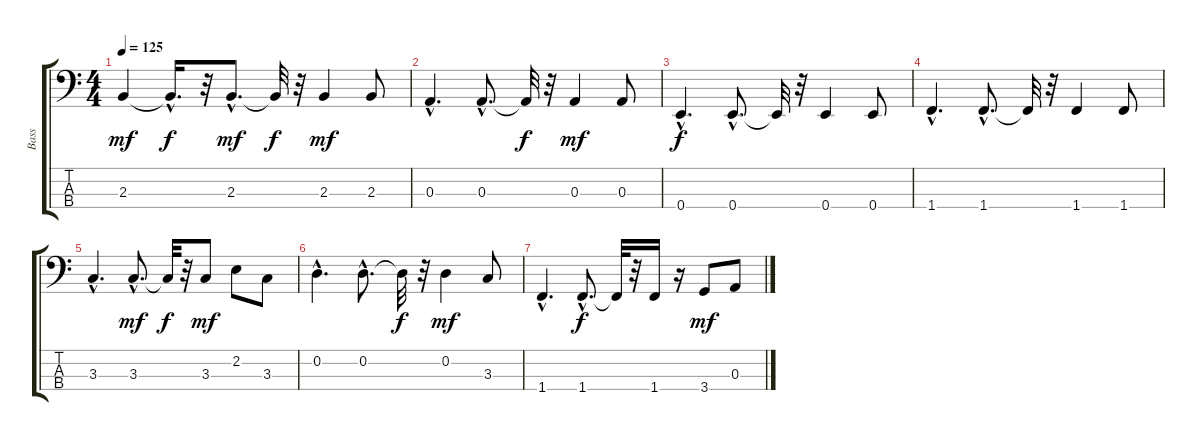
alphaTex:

\track ("Bass" "Bass") {instrument electricbassfinger}
\staff {score tabs}
\tuning (G2 D2 A1 E1) {hide}
\ts (4 4)
\tempo 125
\clef f4
\ks c
2.3.4{dy mf} 2.3{hac t}.16{d dy f} r.32 2.3{hac}.8{d dy mf} 2.3{t}.32{dy f} r.32 2.3.4{dy mf} 2.3.8 |
0.3{hac}.4{d} 0.3{hac}.8{d} 0.3{t}.32{dy f} r.32 0.3.4{dy mf} 0.3.8 |
0.4{hac}.4{d dy f} 0.4{hac}.8{d} 0.4{t}.32 r.32 0.4.4 0.4.8 |
1.4{hac}.4{d} 1.4{hac}.8{d} 1.4{t}.32 r.32 1.4.4 1.4.8 |
3.3{hac}.4{d} 3.3{hac}.8{d dy mf} 3.3{t}.32{dy f} r.32 3.3.8{dy mf} 2.2.8 3.3.8 |
0.2{hac}.4{d} 0.2{hac}.8{d} 0.2{t}.32{dy f} r.32 0.2.4{dy mf} 3.3.8 |
1.4{hac}.4{d} 1.4{hac}.8{d dy f} 1.4{t}.32 r.32 1.4.16 r.16 3.4.8{dy mf} 0.3.8
